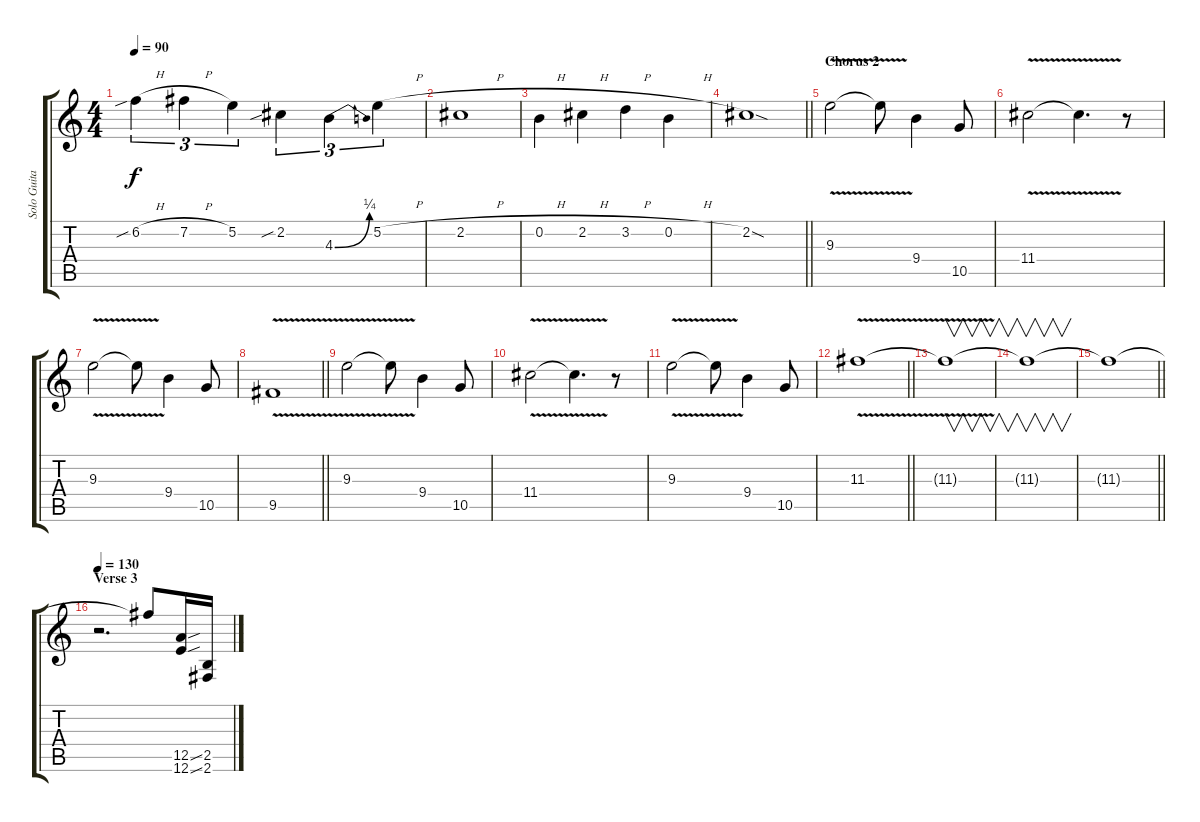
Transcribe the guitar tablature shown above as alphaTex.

\track ("Solo Guitar" "Solo Guita") {instrument distortionguitar}
\staff {score tabs}
\tuning (E4 B3 G3 D3 A2 E2) {hide}
\ts (4 4)
\tempo 90
\clef g2
\ks c
6.2{sib h}.4{tu (3 2) dy f} 7.2{h}.4{tu (3 2)} 5.2.4{tu (3 2)} 2.2{sib}.4{tu (3 2)} 4.3{be (bend 0 0 60 1)}.4{tu (3 2)} 5.2{h}.4{tu (3 2)} |
2.2{h}.1 |
0.2{h}.4 2.2{h}.4 3.2{h}.4 0.2{h}.4 |
\barLineRight lightlight
2.2{sod}.1 |
\section ("" "Chorus 2")
9.3{v}.2 9.3{t}.8 9.4.4 10.5.8 |
11.4{v}.2 11.4{t}.4{d} r.8 |
9.3{v}.2 9.3{t}.8 9.4.4 10.5.8 |
\barLineRight lightlight
9.5{v}.1 |
9.3{v}.2 9.3{t}.8 9.4.4 10.5.8 |
11.4{v}.2 11.4{t}.4{d} r.8 |
9.3{v}.2 9.3{t}.8 9.4.4 10.5.8 |
\barLineRight lightlight
11.3{v}.1 |
11.3{t}.1{v} |
11.3{t}.1{v} |
\barLineRight lightlight
11.3{t}.1 |
\section ("" "Verse 3")
\tempo 130
r.2{d} 11.3{t}.8 (12.5{sou} 12.6{sou}).16 (2.5 2.6).16
